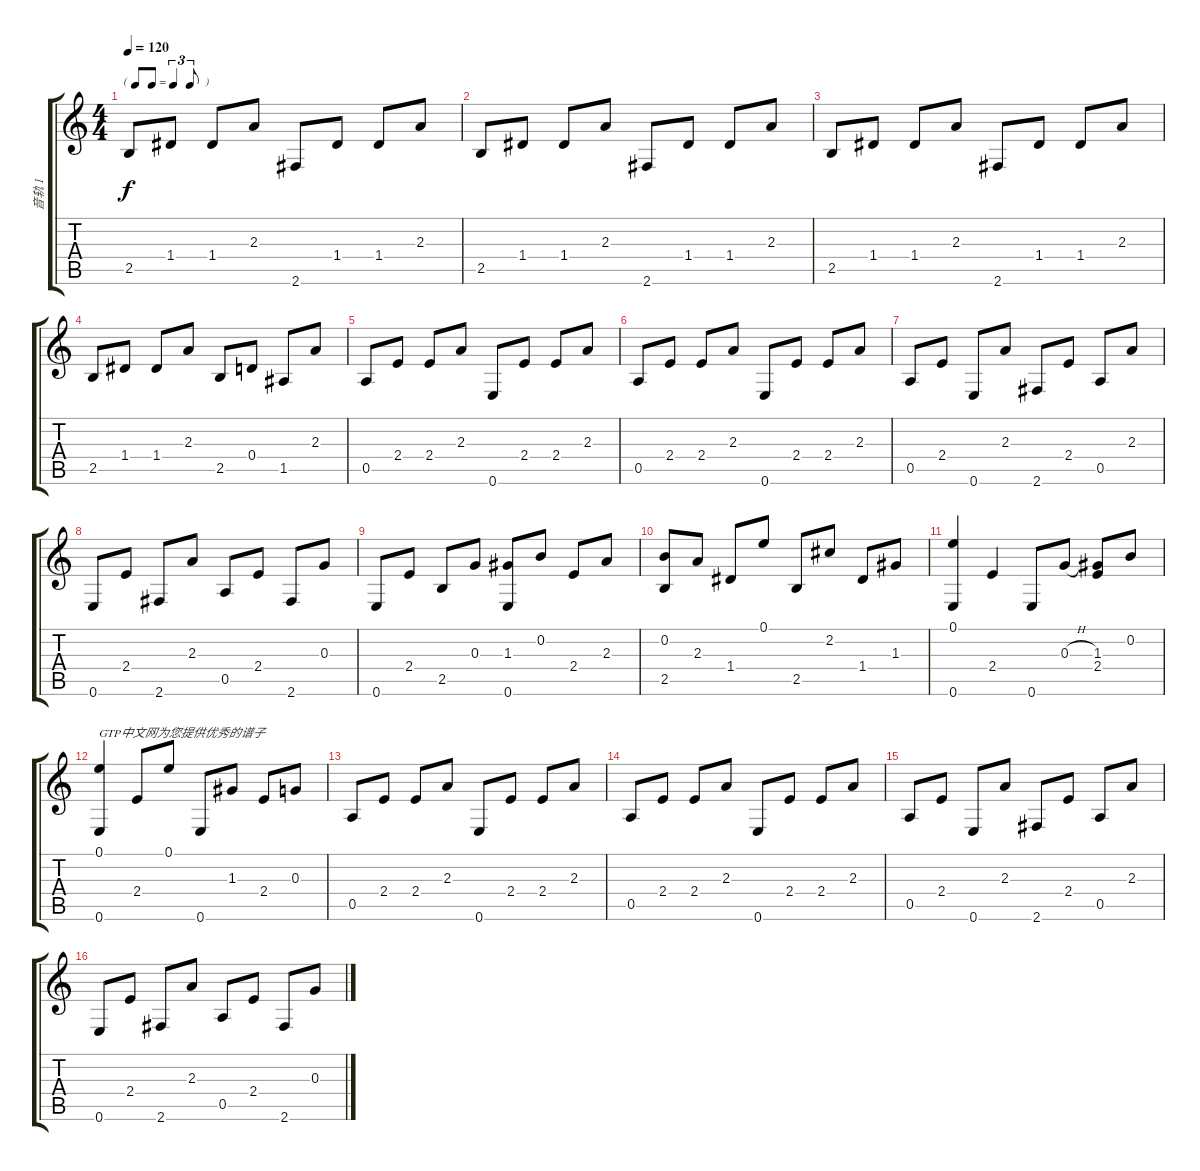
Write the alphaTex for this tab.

\track ("音轨 1" "音轨 1") {instrument acousticguitarnylon}
\staff {score tabs}
\tuning (E4 B3 G3 D3 A2 E2) {hide}
\ts (4 4)
\tf triplet8th
\tempo 120
\clef g2
\ks c
2.5.8{dy f} 1.4.8 1.4.8 2.3.8 2.6.8 1.4.8 1.4.8 2.3.8 |
2.5.8 1.4.8 1.4.8 2.3.8 2.6.8 1.4.8 1.4.8 2.3.8 |
2.5.8 1.4.8 1.4.8 2.3.8 2.6.8 1.4.8 1.4.8 2.3.8 |
2.5.8 1.4.8 1.4.8 2.3.8 2.5.8 0.4.8 1.5.8 2.3.8 |
0.5.8 2.4.8 2.4.8 2.3.8 0.6.8 2.4.8 2.4.8 2.3.8 |
0.5.8 2.4.8 2.4.8 2.3.8 0.6.8 2.4.8 2.4.8 2.3.8 |
0.5.8 2.4.8 0.6.8 2.3.8 2.6.8 2.4.8 0.5.8 2.3.8 |
0.6.8 2.4.8 2.6.8 2.3.8 0.5.8 2.4.8 2.6.8 0.3.8 |
0.6.8 2.4.8 2.5.8 0.3.8 (1.3 0.6).8 0.2.8 2.4.8 2.3.8 |
(0.2 2.5).8 2.3.8 1.4.8 0.1.8 2.5.8 2.2.8 1.4.8 1.3.8 |
(0.1 0.6).4 2.4.4 0.6.8 0.3{h}.8 (1.3 2.4).8 0.2.8 |
(0.1 0.6).4{txt "GTP中文网为您提供优秀的谱子"} 2.4.8 0.1.8 0.6.8 1.3.8 2.4.8 0.3.8 |
0.5.8 2.4.8 2.4.8 2.3.8 0.6.8 2.4.8 2.4.8 2.3.8 |
0.5.8 2.4.8 2.4.8 2.3.8 0.6.8 2.4.8 2.4.8 2.3.8 |
0.5.8 2.4.8 0.6.8 2.3.8 2.6.8 2.4.8 0.5.8 2.3.8 |
0.6.8 2.4.8 2.6.8 2.3.8 0.5.8 2.4.8 2.6.8 0.3.8
